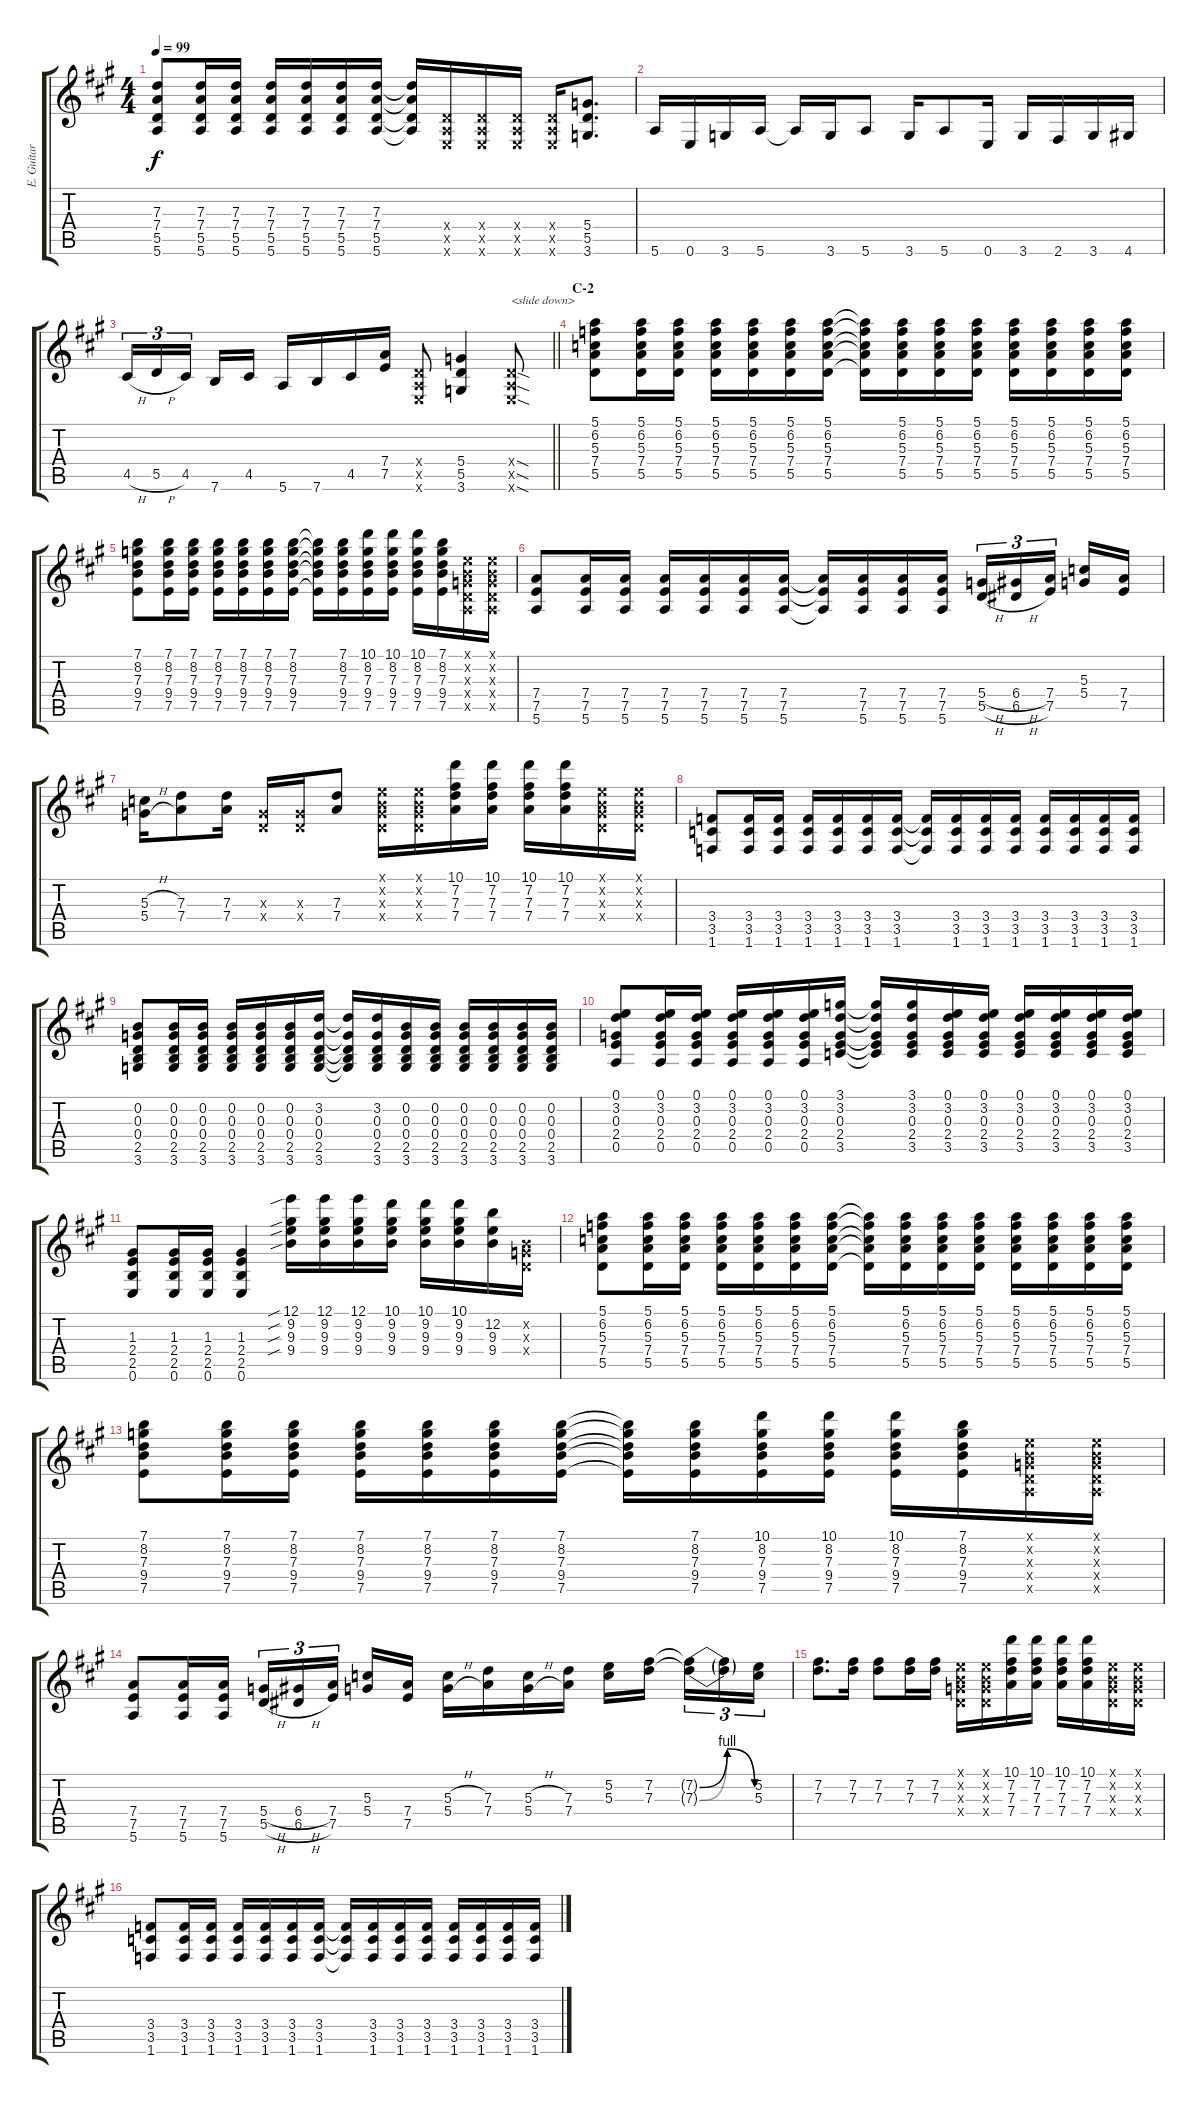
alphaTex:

\track ("E. Guitar II" "E. Guitar ") {instrument overdrivenguitar}
\staff {score tabs}
\tuning (E4 B3 G3 D3 A2 E2) {hide}
\ts (4 4)
\tempo 99
\clef g2
\ks a
(7.3 7.4 5.5 5.6).8{dy f} (7.3 7.4 5.5 5.6).16 (7.3 7.4 5.5 5.6).16 (7.3 7.4 5.5 5.6).16 (7.3 7.4 5.5 5.6).16 (7.3 7.4 5.5 5.6).16 (7.3 7.4 5.5 5.6).16 (7.3{t} 7.4{t} 5.5{t} 5.6{t}).16 (0.4{x} 0.5{x} 0.6{x}).16 (0.4{x} 0.5{x} 0.6{x}).16 (0.4{x} 0.5{x} 0.6{x}).16 (0.4{x} 0.5{x} 0.6{x}).16 (5.4 5.5 3.6).8{d} |
5.6.16 0.6.16 3.6.16 5.6.16 5.6{t}.16 3.6.16 5.6.8 3.6.16 5.6.8 0.6.16 3.6.16 2.6.16 3.6.16 4.6.16 |
\barLineRight lightlight
4.5{h}.16{tu (3 2)} 5.5{h}.16{tu (3 2)} 4.5.16{tu (3 2) beam splitsecondary} 7.6.16 4.5.16 5.6.16 7.6.16 4.5.16 (7.4 7.5).16 (0.4{x} 0.5{x} 0.6{x}).8 (5.4 5.5 3.6).4 (0.4{sod x} 0.5{sod x} 0.6{sod x}).8{txt "<slide down>"} |
\section ("" "C-2")
(5.1 6.2 5.3 7.4 5.5).8 (5.1 6.2 5.3 7.4 5.5).16 (5.1 6.2 5.3 7.4 5.5).16 (5.1 6.2 5.3 7.4 5.5).16 (5.1 6.2 5.3 7.4 5.5).16 (5.1 6.2 5.3 7.4 5.5).16 (5.1 6.2 5.3 7.4 5.5).16 (5.1{t} 6.2{t} 5.3{t} 7.4{t} 5.5{t}).16 (5.1 6.2 5.3 7.4 5.5).16 (5.1 6.2 5.3 7.4 5.5).16 (5.1 6.2 5.3 7.4 5.5).16 (5.1 6.2 5.3 7.4 5.5).16 (5.1 6.2 5.3 7.4 5.5).16 (5.1 6.2 5.3 7.4 5.5).16 (5.1 6.2 5.3 7.4 5.5).16 |
(7.1 8.2 7.3 9.4 7.5).8 (7.1 8.2 7.3 9.4 7.5).16 (7.1 8.2 7.3 9.4 7.5).16 (7.1 8.2 7.3 9.4 7.5).16 (7.1 8.2 7.3 9.4 7.5).16 (7.1 8.2 7.3 9.4 7.5).16 (7.1 8.2 7.3 9.4 7.5).16 (7.1{t} 8.2{t} 7.3{t} 9.4{t} 7.5{t}).16 (7.1 8.2 7.3 9.4 7.5).16 (10.1 8.2 7.3 9.4 7.5).16 (10.1 8.2 7.3 9.4 7.5).16 (10.1 8.2 7.3 9.4 7.5).16 (7.1 8.2 7.3 9.4 7.5).16 (0.1{x} 0.2{x} 0.3{x} 0.4{x} 0.5{x}).16 (0.1{x} 0.2{x} 0.3{x} 0.4{x} 0.5{x}).16 |
(7.4 7.5 5.6).8 (7.4 7.5 5.6).16 (7.4 7.5 5.6).16 (7.4 7.5 5.6).16 (7.4 7.5 5.6).16 (7.4 7.5 5.6).16 (7.4 7.5 5.6).16 (7.4{t} 7.5{t} 5.6{t}).16 (7.4 7.5 5.6).16 (7.4 7.5 5.6).16 (7.4 7.5 5.6).16 (5.4{h} 5.5{h}).16{tu (3 2)} (6.4{h} 6.5{h}).16{tu (3 2)} (7.4 7.5).16{tu (3 2) beam splitsecondary} (5.3 5.4).16 (7.4 7.5).16 |
(5.3{h} 5.4{h}).16 (7.3 7.4).8 (7.3 7.4).16 (0.3{x} 0.4{x}).16 (0.3{x} 0.4{x}).16 (7.3 7.4).8 (0.1{x} 0.2{x} 0.3{x} 0.4{x}).16 (0.1{x} 0.2{x} 0.3{x} 0.4{x}).16 (10.1 7.2 7.3 7.4).16 (10.1 7.2 7.3 7.4).16 (10.1 7.2 7.3 7.4).16 (10.1 7.2 7.3 7.4).16 (0.1{x} 0.2{x} 0.3{x} 0.4{x}).16 (0.1{x} 0.2{x} 0.3{x} 0.4{x}).16 |
(3.4 3.5 1.6).8 (3.4 3.5 1.6).16 (3.4 3.5 1.6).16 (3.4 3.5 1.6).16 (3.4 3.5 1.6).16 (3.4 3.5 1.6).16 (3.4 3.5 1.6).16 (3.4{t} 3.5{t} 1.6{t}).16 (3.4 3.5 1.6).16 (3.4 3.5 1.6).16 (3.4 3.5 1.6).16 (3.4 3.5 1.6).16 (3.4 3.5 1.6).16 (3.4 3.5 1.6).16 (3.4 3.5 1.6).16 |
(0.2 0.3 0.4 2.5 3.6).8 (0.2 0.3 0.4 2.5 3.6).16 (0.2 0.3 0.4 2.5 3.6).16 (0.2 0.3 0.4 2.5 3.6).16 (0.2 0.3 0.4 2.5 3.6).16 (0.2 0.3 0.4 2.5 3.6).16 (3.2 0.3 0.4 2.5 3.6).16 (3.2{t} 0.3{t} 0.4{t} 2.5{t} 3.6{t}).16 (3.2 0.3 0.4 2.5 3.6).16 (0.2 0.3 0.4 2.5 3.6).16 (0.2 0.3 0.4 2.5 3.6).16 (0.2 0.3 0.4 2.5 3.6).16 (0.2 0.3 0.4 2.5 3.6).16 (0.2 0.3 0.4 2.5 3.6).16 (0.2 0.3 0.4 2.5 3.6).16 |
(0.1 3.2 0.3 2.4 0.5).8 (0.1 3.2 0.3 2.4 0.5).16 (0.1 3.2 0.3 2.4 0.5).16 (0.1 3.2 0.3 2.4 0.5).16 (0.1 3.2 0.3 2.4 0.5).16 (0.1 3.2 0.3 2.4 0.5).16 (3.1 3.2 0.3 2.4 3.5).16 (3.1{t} 3.2{t} 0.3{t} 2.4{t} 3.5{t}).16 (3.1 3.2 0.3 2.4 3.5).16 (0.1 3.2 0.3 2.4 3.5).16 (0.1 3.2 0.3 2.4 3.5).16 (0.1 3.2 0.3 2.4 3.5).16 (0.1 3.2 0.3 2.4 3.5).16 (0.1 3.2 0.3 2.4 3.5).16 (0.1 3.2 0.3 2.4 3.5).16 |
(1.3 2.4 2.5 0.6).8 (1.3 2.4 2.5 0.6).16 (1.3 2.4 2.5 0.6).16 (1.3 2.4 2.5 0.6).4 (12.1{sib} 9.2{sib} 9.3{sib} 9.4{sib}).16 (12.1 9.2 9.3 9.4).16 (12.1 9.2 9.3 9.4).16 (10.1 9.2 9.3 9.4).16 (10.1 9.2 9.3 9.4).16 (10.1 9.2 9.3 9.4).16 (12.2 9.3 9.4).16 (0.2{x} 0.3{x} 0.4{x}).16 |
(5.1 6.2 5.3 7.4 5.5).8 (5.1 6.2 5.3 7.4 5.5).16 (5.1 6.2 5.3 7.4 5.5).16 (5.1 6.2 5.3 7.4 5.5).16 (5.1 6.2 5.3 7.4 5.5).16 (5.1 6.2 5.3 7.4 5.5).16 (5.1 6.2 5.3 7.4 5.5).16 (5.1{t} 6.2{t} 5.3{t} 7.4{t} 5.5{t}).16 (5.1 6.2 5.3 7.4 5.5).16 (5.1 6.2 5.3 7.4 5.5).16 (5.1 6.2 5.3 7.4 5.5).16 (5.1 6.2 5.3 7.4 5.5).16 (5.1 6.2 5.3 7.4 5.5).16 (5.1 6.2 5.3 7.4 5.5).16 (5.1 6.2 5.3 7.4 5.5).16 |
(7.1 8.2 7.3 9.4 7.5).8 (7.1 8.2 7.3 9.4 7.5).16 (7.1 8.2 7.3 9.4 7.5).16 (7.1 8.2 7.3 9.4 7.5).16 (7.1 8.2 7.3 9.4 7.5).16 (7.1 8.2 7.3 9.4 7.5).16 (7.1 8.2 7.3 9.4 7.5).16 (7.1{t} 8.2{t} 7.3{t} 9.4{t} 7.5{t}).16 (7.1 8.2 7.3 9.4 7.5).16 (10.1 8.2 7.3 9.4 7.5).16 (10.1 8.2 7.3 9.4 7.5).16 (10.1 8.2 7.3 9.4 7.5).16 (7.1 8.2 7.3 9.4 7.5).16 (0.1{x} 0.2{x} 0.3{x} 0.4{x} 0.5{x}).16 (0.1{x} 0.2{x} 0.3{x} 0.4{x} 0.5{x}).16 |
(7.4 7.5 5.6).8 (7.4 7.5 5.6).16 (7.4 7.5 5.6).16 (5.4{h} 5.5{h}).16{tu (3 2)} (6.4{h} 6.5{h}).16{tu (3 2)} (7.4 7.5).16{tu (3 2) beam splitsecondary} (5.3 5.4).16 (7.4 7.5).16 (5.3{h} 5.4{h}).16 (7.3 7.4).16 (5.3{h} 5.4{h}).16 (7.3 7.4).16 (5.2 5.3).16 (7.2 7.3).16{beam splitsecondary} (7.2{be (bendrelease 0 0 30 4 30 4 60 0) t} 7.3{be (bendrelease 0 0 30 4 30 4 60 0) t}).16{tu (3 2)} (7.2{t} 7.3{t}).16{tu (3 2)} (5.2 5.3).16{tu (3 2)} |
(7.2 7.3).8{d} (7.2 7.3).16 (7.2 7.3).8 (7.2 7.3).16 (7.2 7.3).16 (0.1{x} 0.2{x} 0.3{x} 0.4{x}).16 (0.1{x} 0.2{x} 0.3{x} 0.4{x}).16 (10.1 7.2 7.3 7.4).16 (10.1 7.2 7.3 7.4).16 (10.1 7.2 7.3 7.4).16 (10.1 7.2 7.3 7.4).16 (0.1{x} 0.2{x} 0.3{x} 0.4{x}).16 (0.1{x} 0.2{x} 0.3{x} 0.4{x}).16 |
(3.4 3.5 1.6).8 (3.4 3.5 1.6).16 (3.4 3.5 1.6).16 (3.4 3.5 1.6).16 (3.4 3.5 1.6).16 (3.4 3.5 1.6).16 (3.4 3.5 1.6).16 (3.4{t} 3.5{t} 1.6{t}).16 (3.4 3.5 1.6).16 (3.4 3.5 1.6).16 (3.4 3.5 1.6).16 (3.4 3.5 1.6).16 (3.4 3.5 1.6).16 (3.4 3.5 1.6).16 (3.4 3.5 1.6).16
